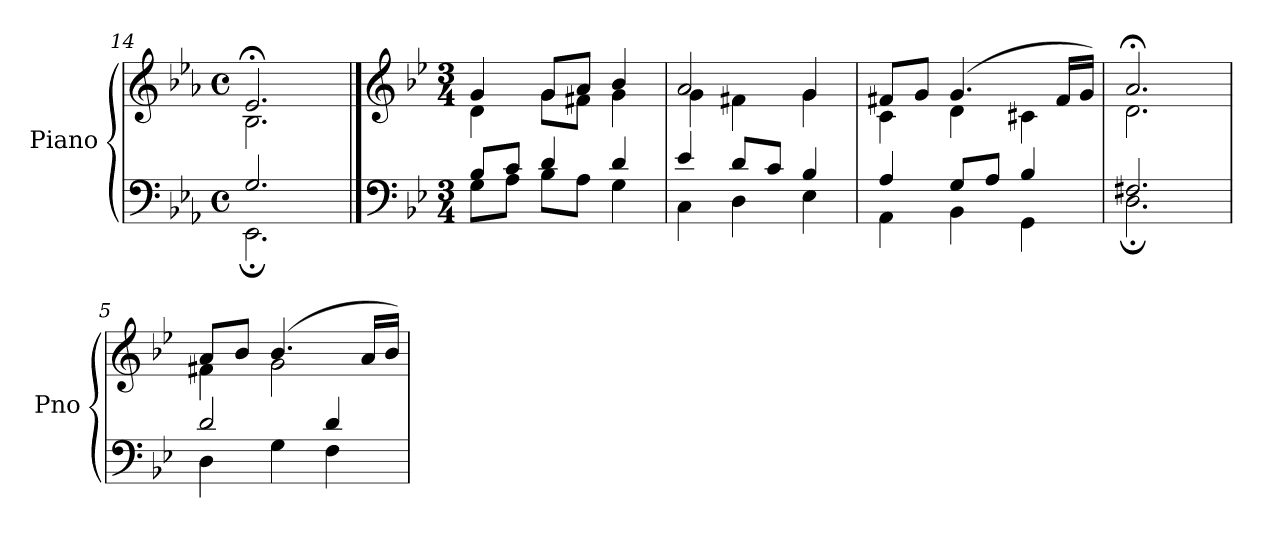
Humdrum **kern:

**kern	**kern
*part1	*part1
*staff2	*staff1
*I"Piano	*
*I'Pno	*
*clefF4	*clefG2
*k[b-e-a-]	*k[b-e-a-]
*M4/4	*M4/4
*met(c)	*met(c)
=14	=14
*^	*^
2.G/	2.EE-;\	2.e-;</	2.B-\
==1	==1	==1	==1
*clefF4	*	*clefG2	*
*k[b-e-]	*	*k[b-e-]	*
*M3/4	*	*M3/4	*
8B-/L	8G\L	4g/	4d\
8c/J	8A\J	.	.
4d/	8B-\L	8g/L	8g\L
.	8A\J	8a/J	8f#X\J
4d/	4G\	4b-/	4g\
=2	=2	=2	=2
4e-/	4C\	2a/	4g\
8d/L	4D\	.	4f#X\
8c/J	.	.	.
4B-/	4E-\	4g/	4g\
=3	=3	=3	=3
4A/	4AA\	8f#X/L	4c\
.	.	8g/J	.
8G/L	4BB-\	(>4.g/	4d\
8A/J	.	.	.
4B-/	4GG\	.	4c#X\
.	.	16f#/LL	.
.	.	16g/JJ)	.
=4	=4	=4	=4
2.F#X/	2.D;\	2.a;</	2.d\
=5	=5	=5	=5
2d/	4D\	8a/L	4f#X\
.	.	8b-/J	.
.	4G\	(>4.b-/	2g\
4d/	4F\	.	.
.	.	16a/LL	.
.	.	16b-/JJ)	.
*v	*v	*	*
*	*v	*v
=	=
*-	*-
